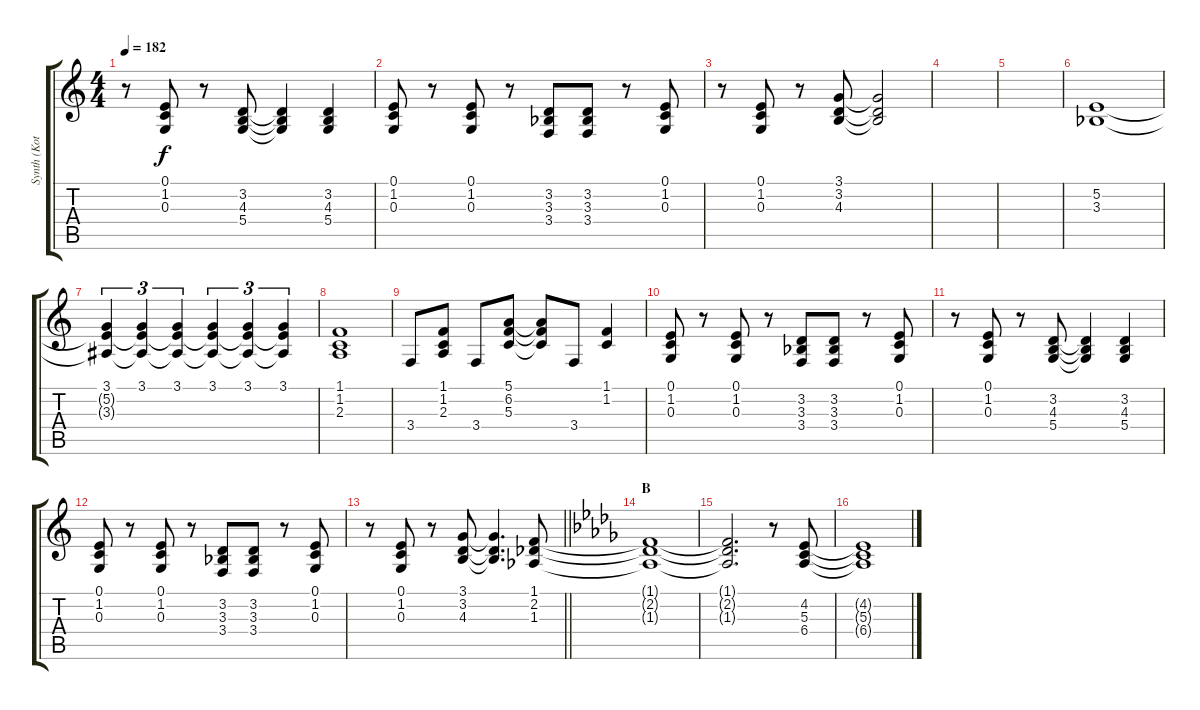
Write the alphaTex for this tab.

\track ("Synth (Kotobuki Tsumugi)" "Synth (Kot") {instrument drawbarorgan}
\staff {score tabs}
\tuning (E4 B3 G3 D3 A2 E2) {hide}
\ts (4 4)
\tempo 182
\clef g2
\ks c
r.8{dy f} (0.1 1.2 0.3).8 r.8 (3.2 4.3 5.4).8 (3.2{t} 4.3{t} 5.4{t}).4 (3.2 4.3 5.4).4 |
(0.1 1.2 0.3).8 r.8 (0.1 1.2 0.3).8 r.8 (3.2 3.3{acc b} 3.4).8 (3.2 3.3{acc b} 3.4).8 r.8 (0.1 1.2 0.3).8 |
r.8 (0.1 1.2 0.3).8 r.8 (3.1 3.2 4.3).8 (3.1{t} 3.2{t} 4.3{t}).2 |
|
|
(5.2 3.3{acc b}).1 |
(3.1 5.2{t} 3.3{t}).4{tu (3 2)} (3.1 5.2{t} 3.3{t}).4{tu (3 2)} (3.1 5.2{t} 3.3{t}).4{tu (3 2)} (3.1 5.2{t} 3.3{t}).4{tu (3 2)} (3.1 5.2{t} 3.3{t}).4{tu (3 2)} (3.1 5.2{t} 3.3{t}).4{tu (3 2)} |
(1.1 1.2 2.3).1 |
3.4.8 (1.1 1.2 2.3).8 3.4.8 (5.1 6.2 5.3).8 (5.1{t} 6.2{t} 5.3{t}).8 3.4.8 (1.1 1.2).4 |
(0.1 1.2 0.3).8 r.8 (0.1 1.2 0.3).8 r.8 (3.2 3.3{acc b} 3.4).8 (3.2 3.3{acc b} 3.4).8 r.8 (0.1 1.2 0.3).8 |
r.8 (0.1 1.2 0.3).8 r.8 (3.2 4.3 5.4).8 (3.2{t} 4.3{t} 5.4{t}).4 (3.2 4.3 5.4).4 |
(0.1 1.2 0.3).8 r.8 (0.1 1.2 0.3).8 r.8 (3.2 3.3{acc b} 3.4).8 (3.2 3.3{acc b} 3.4).8 r.8 (0.1 1.2 0.3).8 |
\barLineRight lightlight
r.8 (0.1 1.2 0.3).8 r.8 (3.1 3.2 4.3).8 (3.1{t} 3.2{t} 4.3{t}).4{d} (1.1 2.2{acc b} 1.3{acc b}).8 |
\section ("" "B")
\ks db
(1.1{t} 2.2{t} 1.3{t}).1 |
(1.1{t} 2.2{t} 1.3{t}).2{d} r.8 (4.2 5.3 6.4).8 |
(4.2{t} 5.3{t} 6.4{t}).1
